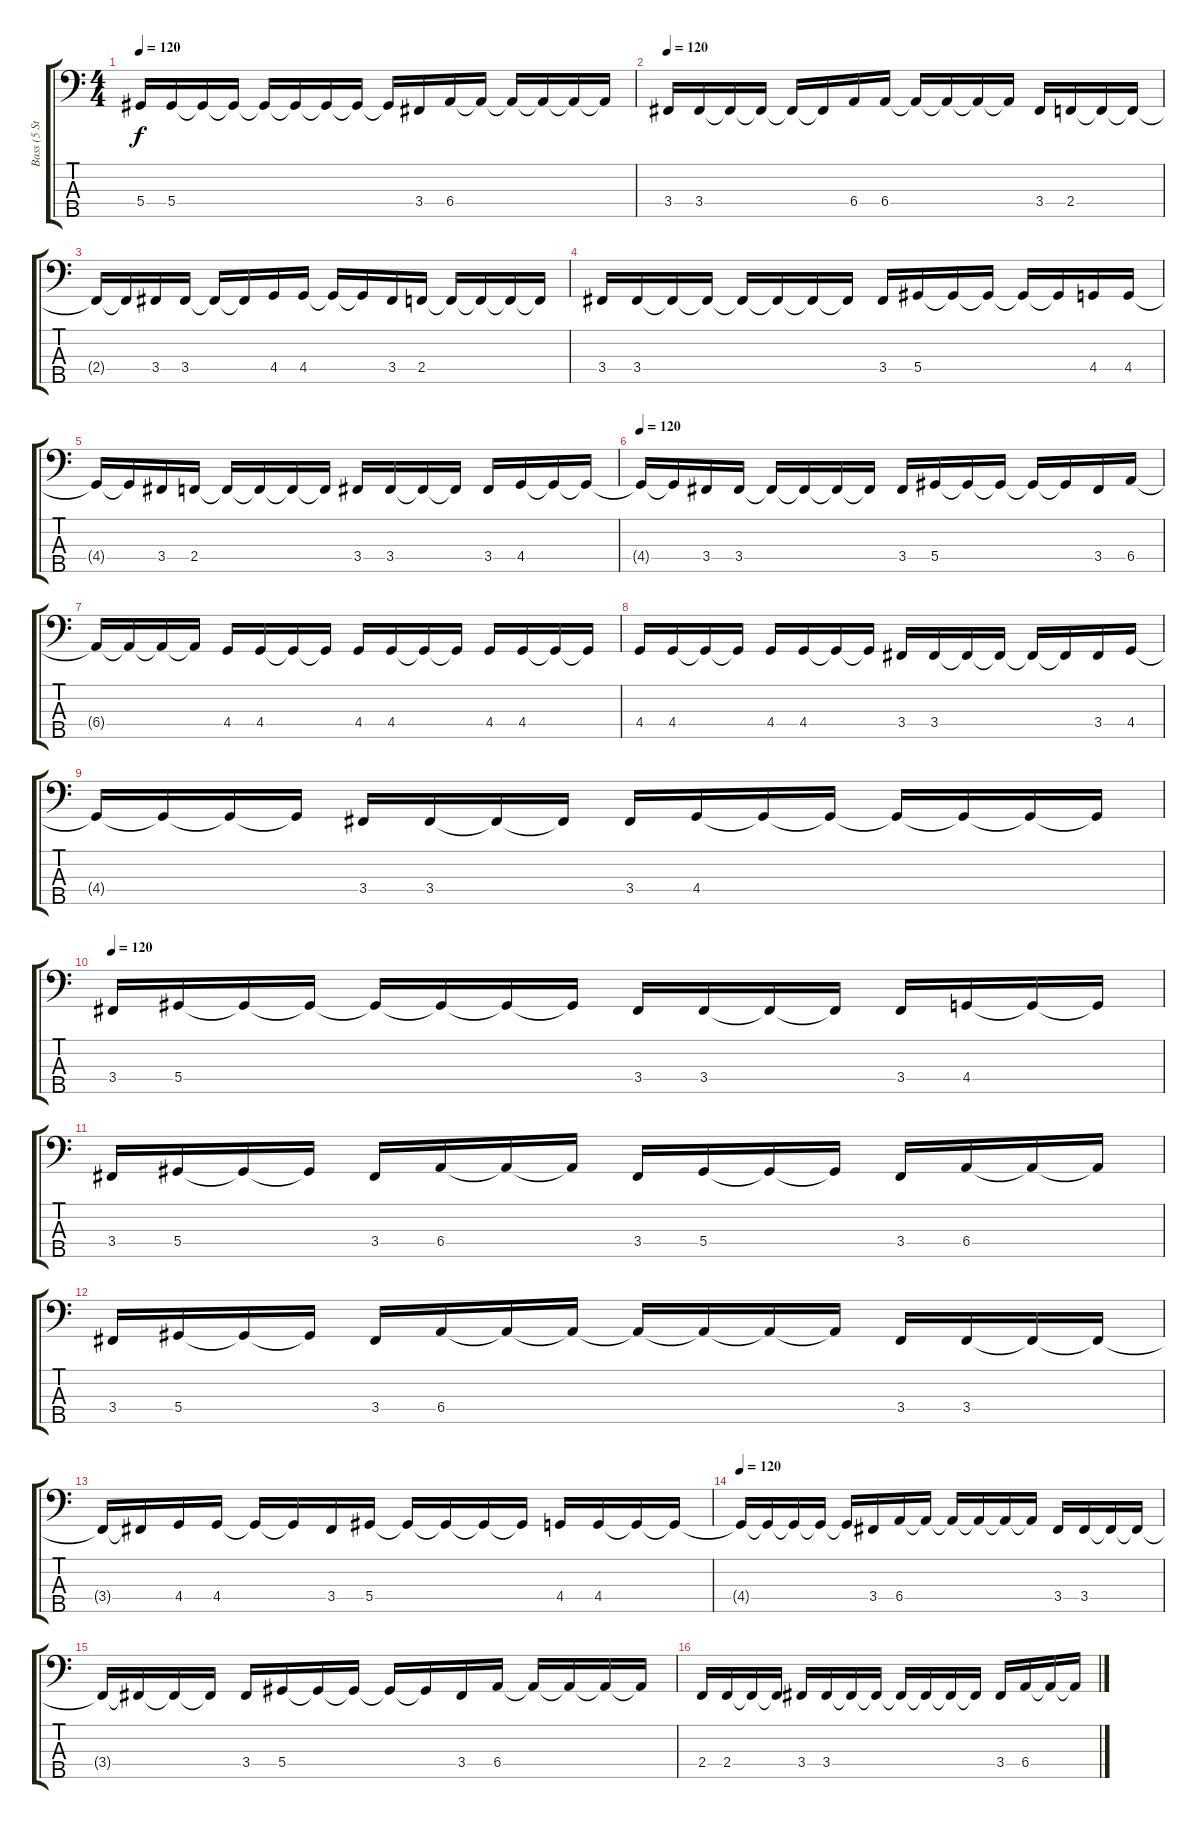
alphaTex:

\track ("Bass (5 String Bass - A#)" "Bass (5 St") {instrument electricbasspick}
\staff {score tabs}
\tuning (Gb2 Db2 Ab1 Eb1 Bb0) {hide}
\ts (4 4)
\tempo 120
\clef f4
\ks c
5.4.16{dy f} 5.4.16 5.4{t}.16 5.4{t}.16 5.4{t}.16 5.4{t}.16 5.4{t}.16 5.4{t}.16 5.4{t}.16 3.4.16 6.4.16 6.4{t}.16 6.4{t}.16 6.4{t}.16 6.4{t}.16 6.4{t}.16 |
\tempo 120
3.4.16 3.4.16 3.4{t}.16 3.4{t}.16 3.4{t}.16 3.4{t}.16 6.4.16 6.4.16 6.4{t}.16 6.4{t}.16 6.4{t}.16 6.4{t}.16 3.4.16 2.4.16 2.4{t}.16 2.4{t}.16 |
2.4{t}.16 2.4{t}.16 3.4.16 3.4.16 3.4{t}.16 3.4{t}.16 4.4.16 4.4.16 4.4{t}.16 4.4{t}.16 3.4.16 2.4.16 2.4{t}.16 2.4{t}.16 2.4{t}.16 2.4{t}.16 |
3.4.16 3.4.16 3.4{t}.16 3.4{t}.16 3.4{t}.16 3.4{t}.16 3.4{t}.16 3.4{t}.16 3.4.16 5.4.16 5.4{t}.16 5.4{t}.16 5.4{t}.16 5.4{t}.16 4.4.16 4.4.16 |
4.4{t}.16 4.4{t}.16 3.4.16 2.4.16 2.4{t}.16 2.4{t}.16 2.4{t}.16 2.4{t}.16 3.4.16 3.4.16 3.4{t}.16 3.4{t}.16 3.4.16 4.4.16 4.4{t}.16 4.4{t}.16 |
\tempo 120
4.4{t}.16 4.4{t}.16 3.4.16 3.4.16 3.4{t}.16 3.4{t}.16 3.4{t}.16 3.4{t}.16 3.4.16 5.4.16 5.4{t}.16 5.4{t}.16 5.4{t}.16 5.4{t}.16 3.4.16 6.4.16 |
6.4{t}.16 6.4{t}.16 6.4{t}.16 6.4{t}.16 4.4.16 4.4.16 4.4{t}.16 4.4{t}.16 4.4.16 4.4.16 4.4{t}.16 4.4{t}.16 4.4.16 4.4.16 4.4{t}.16 4.4{t}.16 |
4.4.16 4.4.16 4.4{t}.16 4.4{t}.16 4.4.16 4.4.16 4.4{t}.16 4.4{t}.16 3.4.16 3.4.16 3.4{t}.16 3.4{t}.16 3.4{t}.16 3.4{t}.16 3.4.16 4.4.16 |
4.4{t}.16 4.4{t}.16 4.4{t}.16 4.4{t}.16 3.4.16 3.4.16 3.4{t}.16 3.4{t}.16 3.4.16 4.4.16 4.4{t}.16 4.4{t}.16 4.4{t}.16 4.4{t}.16 4.4{t}.16 4.4{t}.16 |
\tempo 120
3.4.16 5.4.16 5.4{t}.16 5.4{t}.16 5.4{t}.16 5.4{t}.16 5.4{t}.16 5.4{t}.16 3.4.16 3.4.16 3.4{t}.16 3.4{t}.16 3.4.16 4.4.16 4.4{t}.16 4.4{t}.16 |
3.4.16 5.4.16 5.4{t}.16 5.4{t}.16 3.4.16 6.4.16 6.4{t}.16 6.4{t}.16 3.4.16 5.4.16 5.4{t}.16 5.4{t}.16 3.4.16 6.4.16 6.4{t}.16 6.4{t}.16 |
3.4.16 5.4.16 5.4{t}.16 5.4{t}.16 3.4.16 6.4.16 6.4{t}.16 6.4{t}.16 6.4{t}.16 6.4{t}.16 6.4{t}.16 6.4{t}.16 3.4.16 3.4.16 3.4{t}.16 3.4{t}.16 |
3.4{t}.16 3.4{t}.16 4.4.16 4.4.16 4.4{t}.16 4.4{t}.16 3.4.16 5.4.16 5.4{t}.16 5.4{t}.16 5.4{t}.16 5.4{t}.16 4.4.16 4.4.16 4.4{t}.16 4.4{t}.16 |
\tempo 120
4.4{t}.16 4.4{t}.16 4.4{t}.16 4.4{t}.16 4.4{t}.16 3.4.16 6.4.16 6.4{t}.16 6.4{t}.16 6.4{t}.16 6.4{t}.16 6.4{t}.16 3.4.16 3.4.16 3.4{t}.16 3.4{t}.16 |
3.4{t}.16 3.4{t}.16 3.4{t}.16 3.4{t}.16 3.4.16 5.4.16 5.4{t}.16 5.4{t}.16 5.4{t}.16 5.4{t}.16 3.4.16 6.4.16 6.4{t}.16 6.4{t}.16 6.4{t}.16 6.4{t}.16 |
2.4.16 2.4.16 2.4{t}.16 2.4{t}.16 3.4.16 3.4.16 3.4{t}.16 3.4{t}.16 3.4{t}.16 3.4{t}.16 3.4{t}.16 3.4{t}.16 3.4.16 6.4.16 6.4{t}.16 6.4{t}.16
